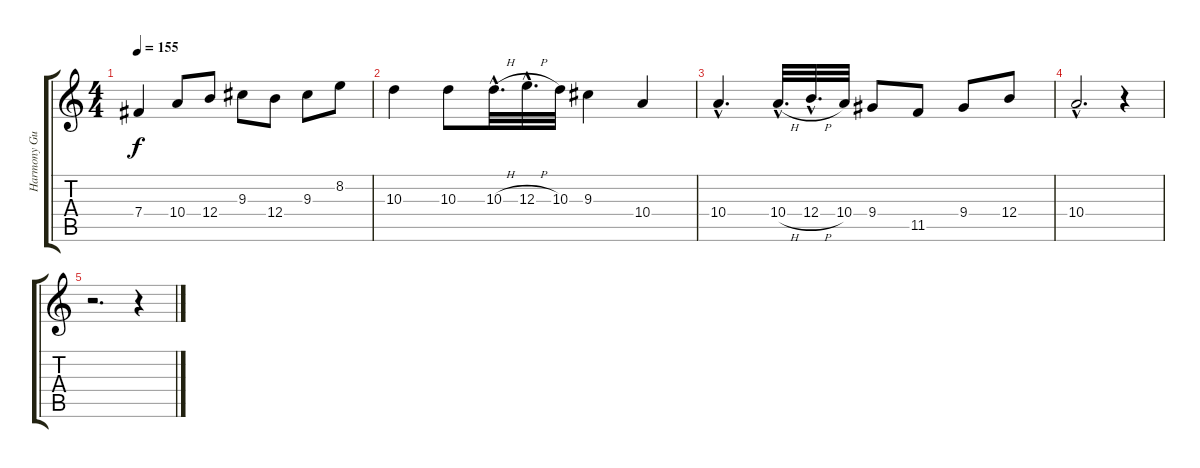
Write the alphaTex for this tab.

\track ("Harmony Guitar" "Harmony Gu") {instrument acousticguitarsteel}
\staff {score tabs}
\tuning (Db4 Ab3 E3 B2 Gb2 Db2) {hide}
\ts (4 4)
\tempo 155
\clef g2
\ks c
7.4.4{dy f} 10.4.8 12.4.8 9.3.8 12.4.8 9.3.8 8.2.8 |
10.3.4 10.3.8 10.3{h hac}.32{d} 12.3{h hac}.32{d} 10.3.32 9.3.4 10.4.4 |
10.4{hac}.4{d} 10.4{h hac}.32{d} 12.4{h hac}.32{d} 10.4.32 9.4.8 11.5.8 9.4.8 12.4.8 |
10.4{hac}.2{d} r.4 |
r.2{d} r.4
